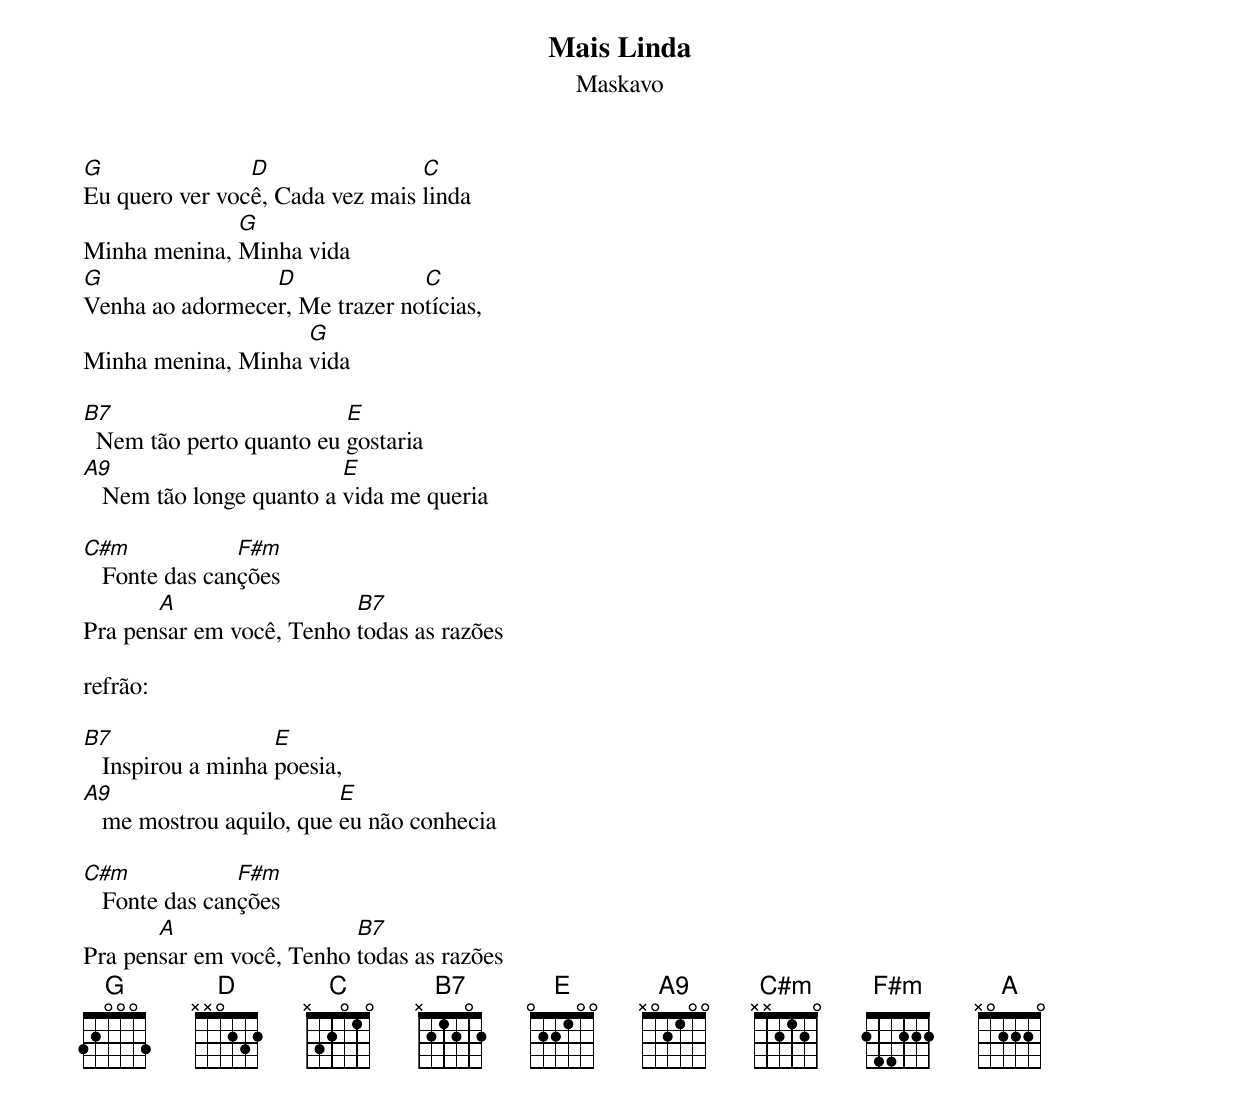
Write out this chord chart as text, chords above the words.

Mais Linda
Maskavo

G               D                C
Eu quero ver você, Cada vez mais linda
              G
Minha menina, Minha vida
G                D              C
Venha ao adormecer, Me trazer notícias,
                    G
Minha menina, Minha vida

B7                        E
  Nem tão perto quanto eu gostaria
A9                        E
   Nem tão longe quanto a vida me queria

C#m             F#m
   Fonte das canções
       A                  B7
Pra pensar em você, Tenho todas as razões

refrão:

B7                  E
   Inspirou a minha poesia,
A9                        E
   me mostrou aquilo, que eu não conhecia

C#m             F#m
   Fonte das canções
       A                  B7
Pra pensar em você, Tenho todas as razões
